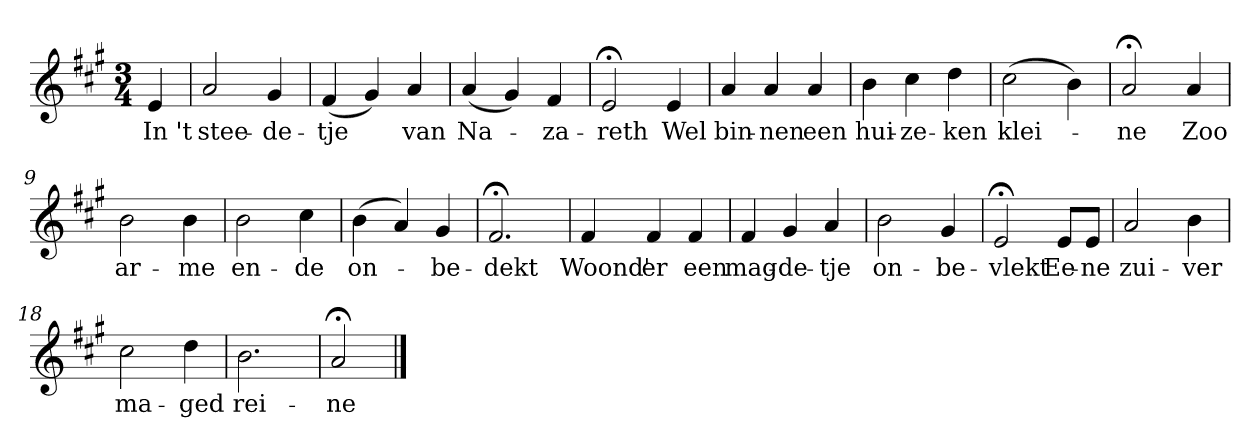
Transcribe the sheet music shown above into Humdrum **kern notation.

**kern	**text
*part1	*part1
*staff1	*staff1
*k[f#c#g#]	*
*A:	*
*M3/4	*
*MM120	*
=	=
4e	In 't
=1	=1
2a	stee-
4g#	-de-
=2	=2
(4f#	-tje
4g#)	.
4a	van
=3	=3
(4a	Na-
4g#)	.
4f#	-za-
=4	=4
2e;<	-reth
4e	Wel
=5	=5
4a	bin-
4a	-nen
4a	een
=6	=6
4b	hui-
4cc#	-ze-
4dd	-ken
=7	=7
(2cc#	klei-
4b)	.
=8	=8
2a;<	-ne
4a	Zoo
=9	=9
2b	ar-
4b	-me
=10	=10
2b	en-
4cc#	-de
=11	=11
(4b	on-
4a)	.
4g#	-be-
=12	=12
2.f#;<	-dekt
=13	=13
4f#	Woond'
4f#	er
4f#	een
=14	=14
4f#	mag-
4g#	-de-
4a	-tje
=15	=15
2b	on-
4g#	-be-
=16	=16
2e;<	-vlekt
8eL	Ee-
8eJ	-ne
=17	=17
2a	zui-
4b	-ver
=18	=18
2cc#	ma-
4dd	-ged
=19	=19
2.b	rei-
=20	=20
2a;<	-ne
==	==
*-	*-
